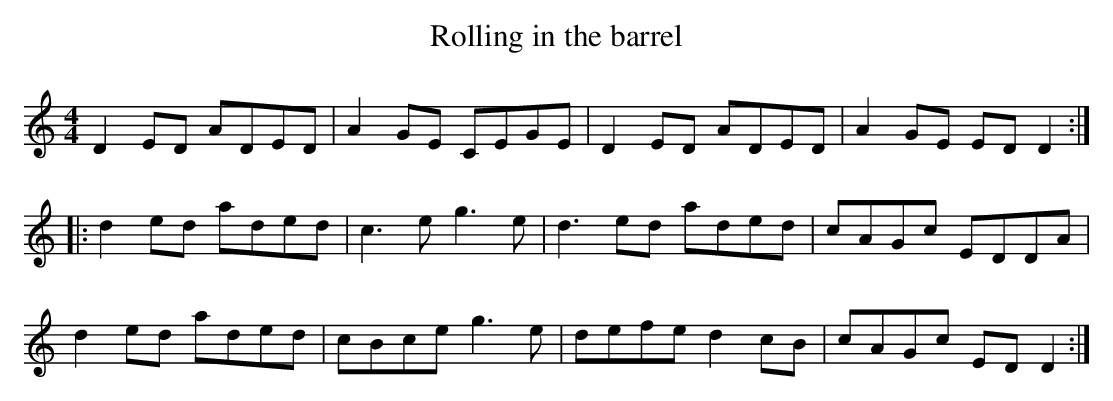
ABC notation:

X:1
T:Rolling in the barrel
M:4/4
L:1/8
K:Ddor
D2 ED ADED|A2 GE CEGE|D2 ED ADED|A2 GE ED D2:|
|:d2 ed aded|c3 e g3 e|d3 ed aded|cAGc EDDA|
d2 ed aded|cBce g3 e|defe d2 cB|cAGc ED D2:|
